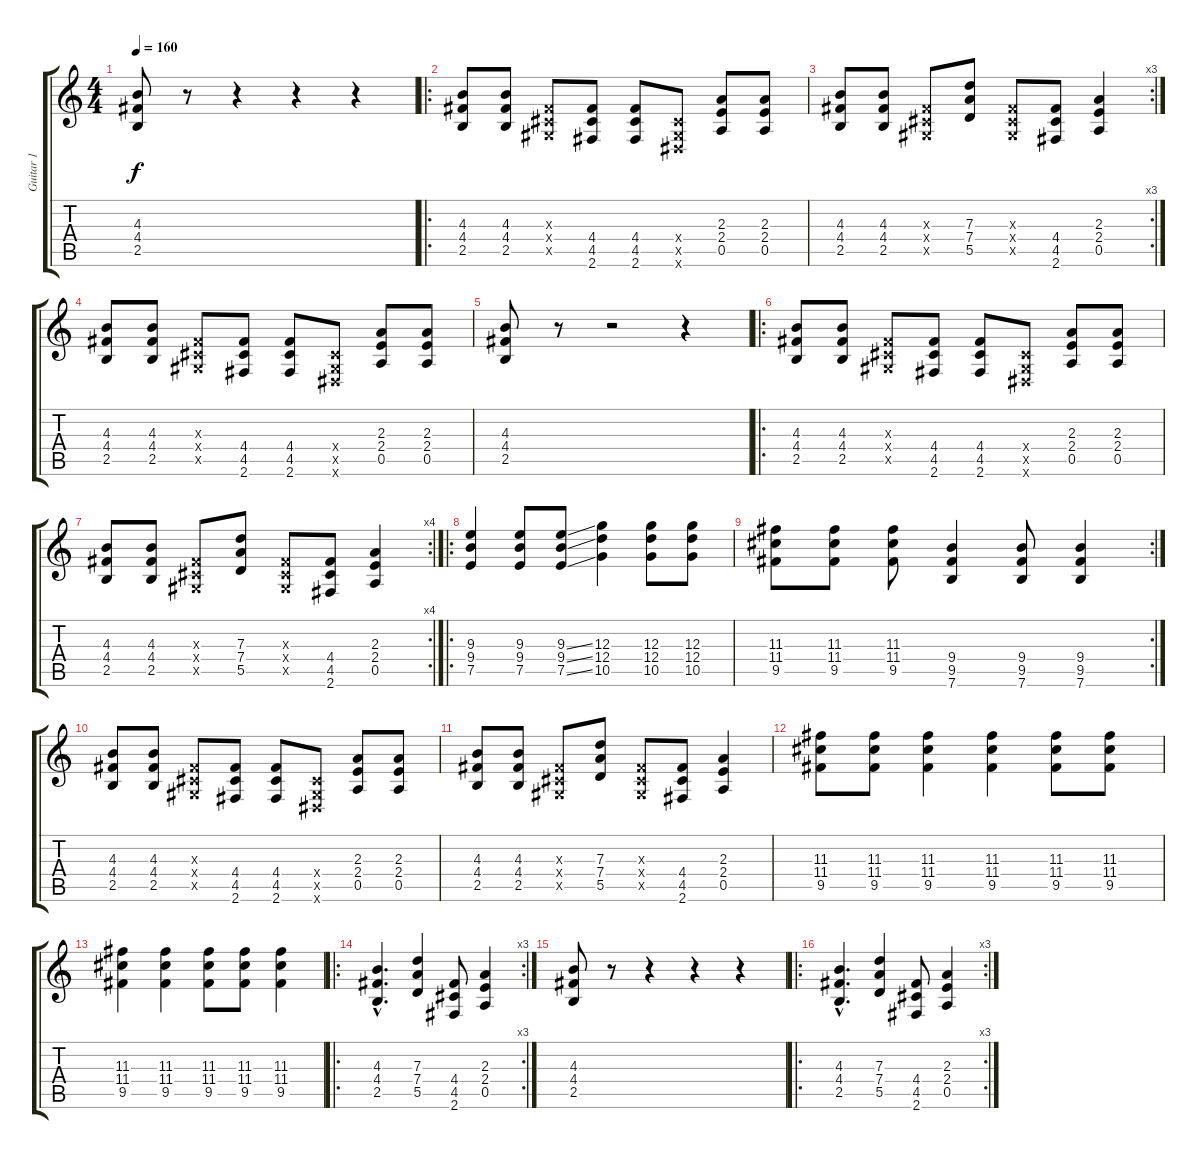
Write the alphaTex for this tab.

\track ("Guitar 1" "Guitar 1") {instrument overdrivenguitar}
\staff {score tabs}
\tuning (E4 B3 G3 D3 A2 E2) {hide}
\ts (4 4)
\tempo 160
\clef g2
\ks c
(4.3 4.4 2.5).8{dy f} r.8 r.4 r.4 r.4 |
\ro
(4.3 4.4 2.5).8 (4.3 4.4 2.5).8 (-1.3{x} -1.4{x} -1.5{x}).8 (4.4 4.5 2.6).8 (4.4 4.5 2.6).8 (-1.4{x} -1.5{x} -1.6{x}).8 (2.3 2.4 0.5).8 (2.3 2.4 0.5).8 |
\rc 3
(4.3 4.4 2.5).8 (4.3 4.4 2.5).8 (-1.3{x} -1.4{x} -1.5{x}).8 (7.3 7.4 5.5).8 (-1.3{x} -1.4{x} -1.5{x}).8 (4.4 4.5 2.6).8 (2.3 2.4 0.5).4 |
(4.3 4.4 2.5).8 (4.3 4.4 2.5).8 (-1.3{x} -1.4{x} -1.5{x}).8 (4.4 4.5 2.6).8 (4.4 4.5 2.6).8 (-1.4{x} -1.5{x} -1.6{x}).8 (2.3 2.4 0.5).8 (2.3 2.4 0.5).8 |
(4.3 4.4 2.5).8 r.8 r.2 r.4 |
\ro
(4.3 4.4 2.5).8 (4.3 4.4 2.5).8 (-1.3{x} -1.4{x} -1.5{x}).8 (4.4 4.5 2.6).8 (4.4 4.5 2.6).8 (-1.4{x} -1.5{x} -1.6{x}).8 (2.3 2.4 0.5).8 (2.3 2.4 0.5).8 |
\rc 4
(4.3 4.4 2.5).8 (4.3 4.4 2.5).8 (-1.3{x} -1.4{x} -1.5{x}).8 (7.3 7.4 5.5).8 (-1.3{x} -1.4{x} -1.5{x}).8 (4.4 4.5 2.6).8 (2.3 2.4 0.5).4 |
\ro
(9.3 9.4 7.5).4 (9.3 9.4 7.5).8 (9.3{ss} 9.4{ss} 7.5{ss}).8 (12.3 12.4 10.5).4 (12.3 12.4 10.5).8 (12.3 12.4 10.5).8 |
\rc 2
(11.3 11.4 9.5).8 (11.3 11.4 9.5).8 (11.3 11.4 9.5).8 (9.4 9.5 7.6).4 (9.4 9.5 7.6).8 (9.4 9.5 7.6).4 |
(4.3 4.4 2.5).8 (4.3 4.4 2.5).8 (-1.3{x} -1.4{x} -1.5{x}).8 (4.4 4.5 2.6).8 (4.4 4.5 2.6).8 (-1.4{x} -1.5{x} -1.6{x}).8 (2.3 2.4 0.5).8 (2.3 2.4 0.5).8 |
(4.3 4.4 2.5).8 (4.3 4.4 2.5).8 (-1.3{x} -1.4{x} -1.5{x}).8 (7.3 7.4 5.5).8 (-1.3{x} -1.4{x} -1.5{x}).8 (4.4 4.5 2.6).8 (2.3 2.4 0.5).4 |
(11.3 11.4 9.5).8 (11.3 11.4 9.5).8 (11.3 11.4 9.5).4 (11.3 11.4 9.5).4 (11.3 11.4 9.5).8 (11.3 11.4 9.5).8 |
(11.3 11.4 9.5).4 (11.3 11.4 9.5).4 (11.3 11.4 9.5).8 (11.3 11.4 9.5).8 (11.3 11.4 9.5).4 |
\ro
\rc 3
(4.3{hac} 4.4{hac} 2.5{hac}).4{d} (7.3 7.4 5.5).4 (4.4 4.5 2.6).8 (2.3 2.4 0.5).4 |
(4.3 4.4 2.5).8 r.8 r.4 r.4 r.4 |
\ro
\rc 3
(4.3{hac} 4.4{hac} 2.5{hac}).4{d} (7.3 7.4 5.5).4 (4.4 4.5 2.6).8 (2.3 2.4 0.5).4
